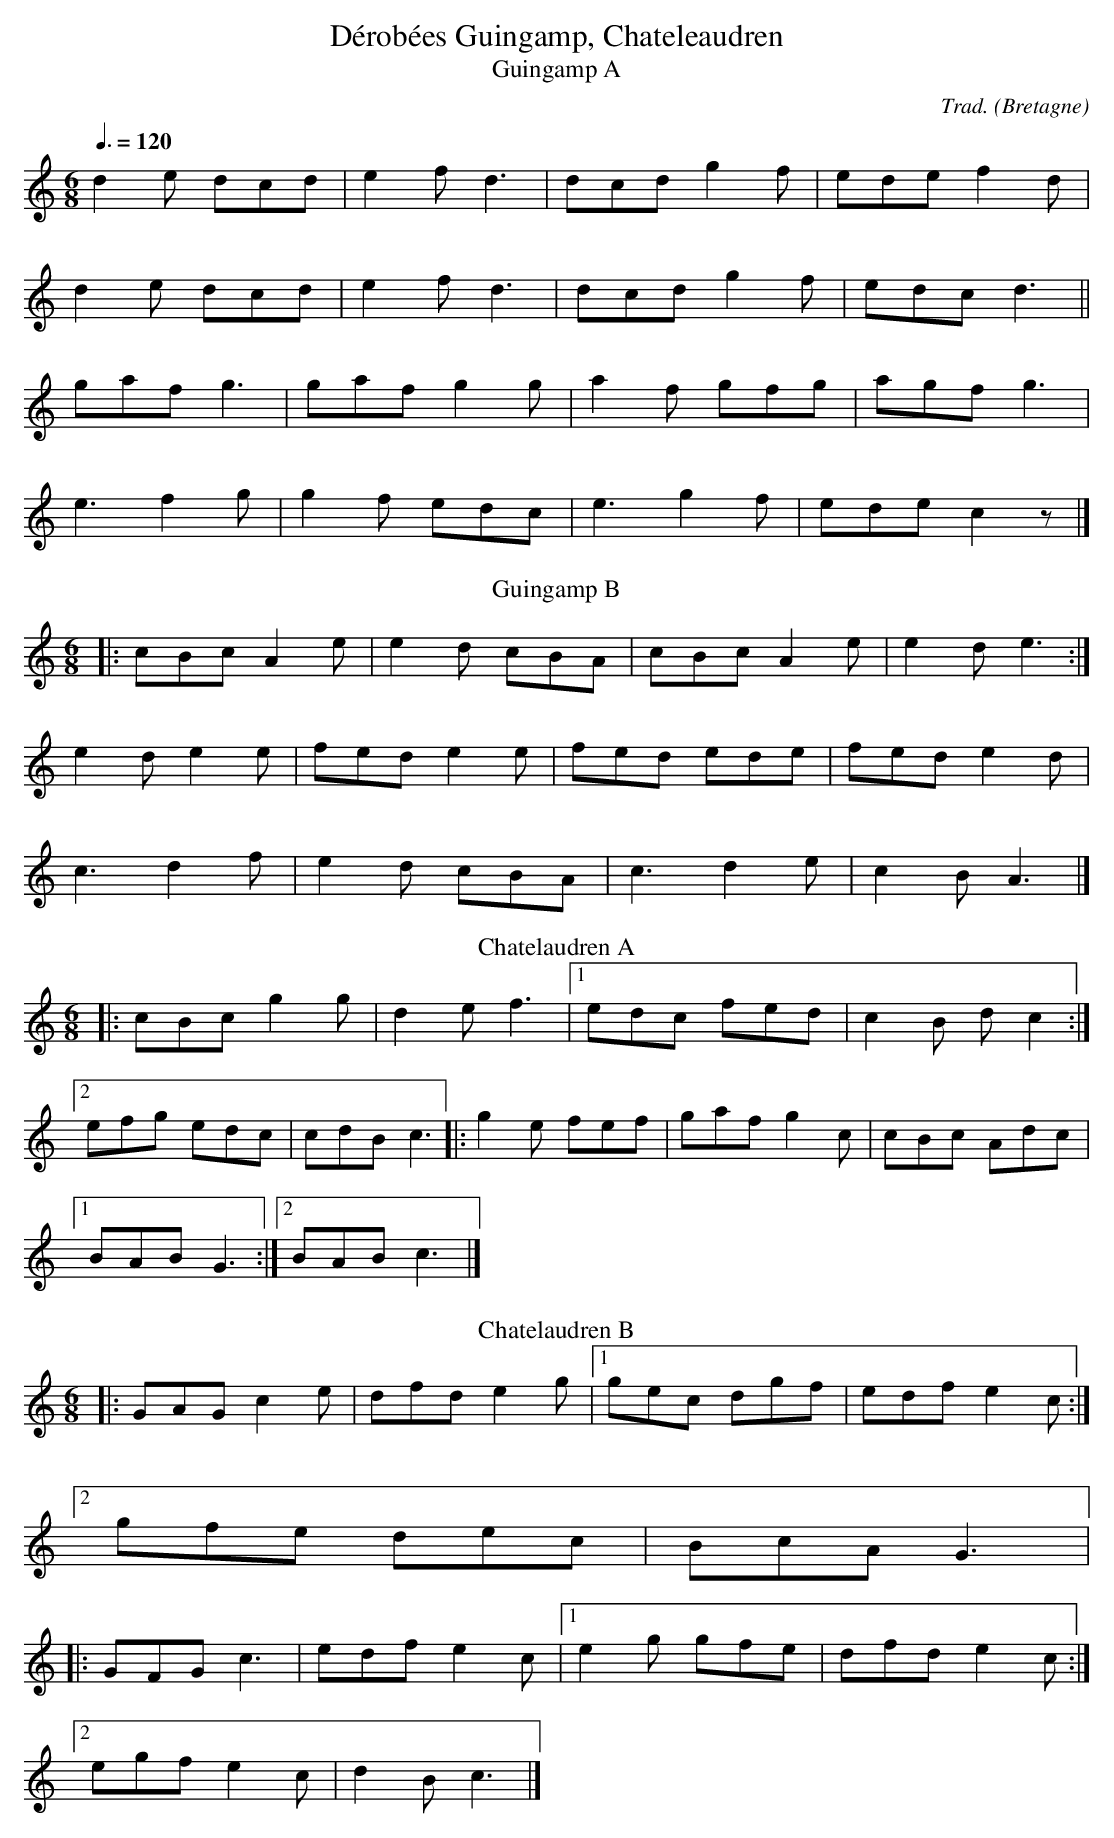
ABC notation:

X:1
T:Dérobées Guingamp, Chateleaudren
C:Trad.
O:Bretagne
T:Guingamp A
M:6/8
L:1/8
Q:3/8=120
K:C
d2 e dcd | e2 f d3 | dcd g2 f | ede f2 d |
d2 e dcd | e2 f d3 | dcd g2 f | edc d3 ||
gaf g3 | gaf g2 g | a2f gfg | agf g3 |
e3 f2 g | g2 f edc | e3 g2 f | ede c2 z |]
T:Guingamp B
K:C
|:cBc A2 e | e2 d cBA | cBc A2 e | e2 d e3 :|
e2 d e2 e | fed e2 e |fed ede | fed e2 d |
c3 d2 f | e2 d cBA | c3 d2 e | c2 B A3 |]
T:Chatelaudren A
K:C
|:cBc g2 g | d2 e f3 |1 edc fed | c2 B d c2 :|2
efg edc | cdB c3 |:g2 e fef | gaf g2 c | cBc Adc |1
BAB G3 :|2 BAB c3 |]
T:Chatelaudren B
K:C
|:GAG c2 e | dfd e2 g |1 gec dgf | edf e2 c :|2
gfe dec | BcA G3 |:
GFG c3 | edf e2 c |1 e2 g gfe | dfd e2 c :|2
egf e2 c | d2 B c3 |]
